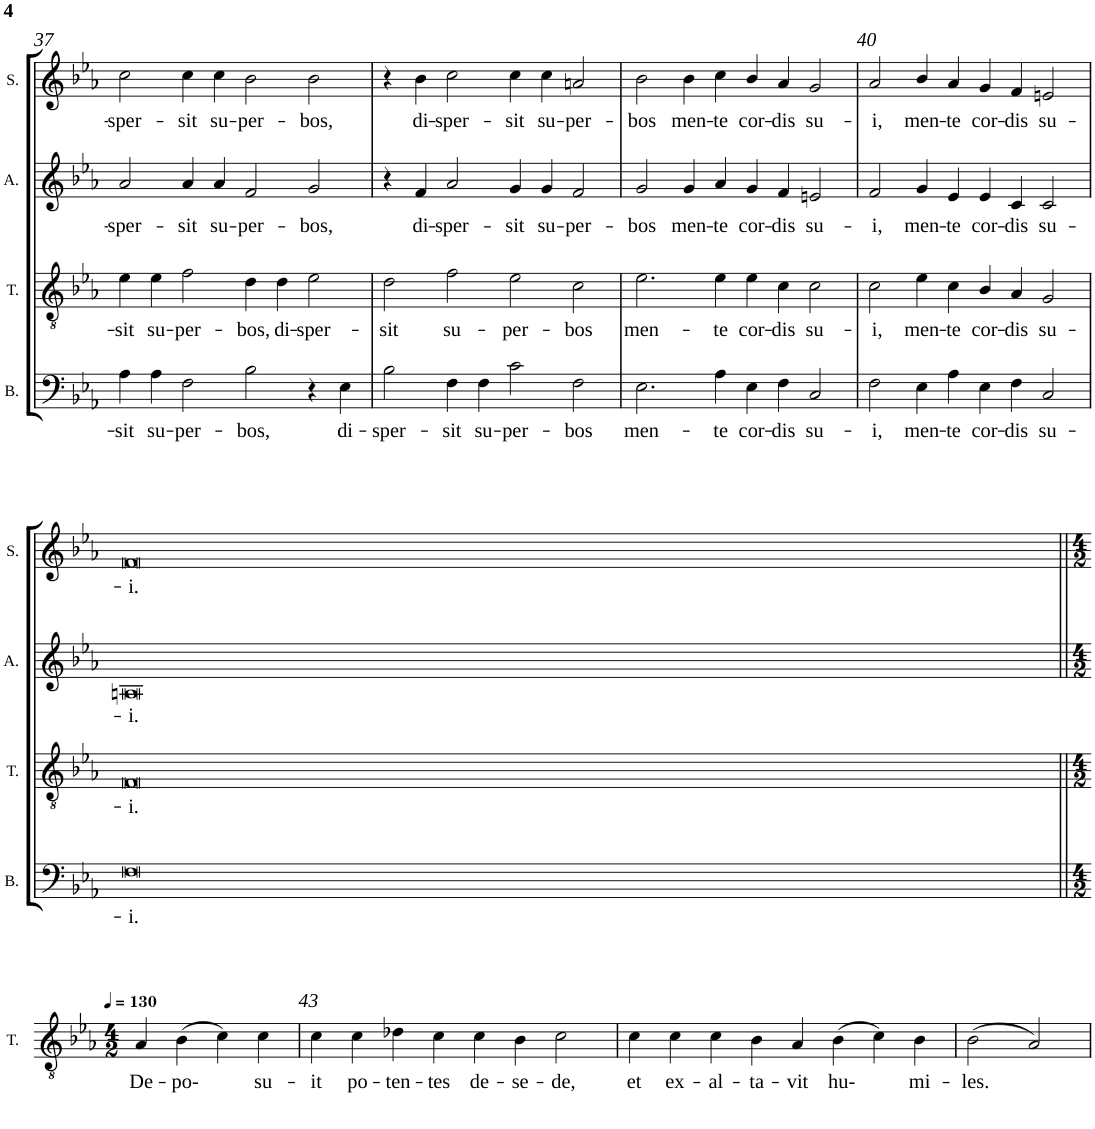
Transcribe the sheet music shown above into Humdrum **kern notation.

**kern	**text	**kern	**text	**harte	**kern	**text	**kern	**text
*part4	*part4	*part3	*part3	*part3	*part2	*part2	*part1	*part1
*staff4	*staff4	*staff3	*staff3	*	*staff2	*staff2	*staff1	*staff1
*I"Bass	*	*I"Tenor	*	*	*I"Alto	*	*I"Soprano	*
*I'B.	*	*I'T.	*	*	*I'A.	*	*I'S.	*
!!LO:PB:g=z
*clefF4	*	*clefGv2	*	*	*clefG2	*	*clefG2	*
*k[b-e-a-]	*	*k[b-e-a-]	*	*	*k[b-e-a-]	*	*k[b-e-a-]	*
*M4/2	*	*M4/2	*	*	*M4/2	*	*M4/2	*
=37	=37	=37	=37	=37	=37	=37	=37	=37
!	!LO:LY:b	!	!LO:LY:b	!	!	!LO:LY:b	!	!LO:LY:b
4A-\	-sit	4e-\	-sit	.	2a-/	-sper-	2cc\	-sper-
!	!LO:LY:b	!	!LO:LY:b	!	!	!	!	!
4A-\	su-	4e-\	su-	.	.	.	.	.
!	!LO:LY:b	!	!LO:LY:b	!	!	!LO:LY:b	!	!LO:LY:b
2F\	-per-	2f\	-per-	.	4a-/	-sit	4cc\	-sit
!	!	!	!	!	!	!LO:LY:b	!	!LO:LY:b
.	.	.	.	.	4a-/	su-	4cc\	su-
!	!LO:LY:b	!	!LO:LY:b	!	!	!LO:LY:b	!	!LO:LY:b
2B-\	-bos,	4d\	-bos,	.	2f/	-per-	2b-\	-per-
!	!	!	!LO:LY:b	!	!	!	!	!
.	.	4d\	di-	.	.	.	.	.
!	!	!	!LO:LY:b	!	!	!LO:LY:b	!	!LO:LY:b
4r	.	2e-\	-sper-	.	2g/	-bos,	2b-\	-bos,
!	!LO:LY:b	!	!	!	!	!	!	!
4E-\	di-	.	.	.	.	.	.	.
=38	=38	=38	=38	=38	=38	=38	=38	=38
!	!LO:LY:b	!	!LO:LY:b	!	!	!	!	!
2B-\	-sper-	2d\	-sit	.	4r	.	4r	.
!	!	!	!	!	!	!LO:LY:b	!	!LO:LY:b
.	.	.	.	.	4f/	di-	4b-\	di-
!	!LO:LY:b	!	!LO:LY:b	!	!	!LO:LY:b	!	!LO:LY:b
4F\	-sit	2f\	su-	.	2a-/	-sper-	2cc\	-sper-
!	!LO:LY:b	!	!	!	!	!	!	!
4F\	su-	.	.	.	.	.	.	.
!	!LO:LY:b	!	!LO:LY:b	!	!	!LO:LY:b	!	!LO:LY:b
2c\	-per-	2e-\	-per-	.	4g/	-sit	4cc\	-sit
!	!	!	!	!	!	!LO:LY:b	!	!LO:LY:b
.	.	.	.	.	4g/	su-	4cc\	su-
!	!LO:LY:b	!	!LO:LY:b	!	!	!LO:LY:b	!	!LO:LY:b
2F\	-bos	2c\	-bos	.	2f/	-per-	2an/	-per-
=39	=39	=39	=39	=39	=39	=39	=39	=39
!	!LO:LY:b	!	!LO:LY:b	!	!	!LO:LY:b	!	!LO:LY:b
2.E-\	men-	2.e-\	men-	.	2g/	-bos	2b-\	-bos
!	!	!	!	!	!	!LO:LY:b	!	!LO:LY:b
.	.	.	.	.	4g/	men-	4b-\	men-
!	!LO:LY:b	!	!LO:LY:b	!	!	!LO:LY:b	!	!LO:LY:b
4A-\	-te	4e-\	-te	.	4a-/	-te	4cc\	-te
!	!LO:LY:b	!	!LO:LY:b	!	!	!LO:LY:b	!	!LO:LY:b
4E-\	cor-	4e-\	cor-	.	4g/	cor-	4b-/	cor-
!	!LO:LY:b	!	!LO:LY:b	!	!	!LO:LY:b	!	!LO:LY:b
4F\	-dis	4c\	-dis	.	4f/	-dis	4a-/	-dis
!	!LO:LY:b	!	!LO:LY:b	!	!	!LO:LY:b	!	!LO:LY:b
2C/	su-	2c\	su-	.	2en/	su-	2g/	su-
=40	=40	=40	=40	=40	=40	=40	=40	=40
!	!LO:LY:b	!	!LO:LY:b	!	!	!LO:LY:b	!	!LO:LY:b
2F\	-i,	2c\	-i,	.	2f/	-i,	2a-/	-i,
!	!LO:LY:b	!	!LO:LY:b	!	!	!LO:LY:b	!	!LO:LY:b
4E-\	men-	4e-\	men-	.	4g/	men-	4b-/	men-
!	!LO:LY:b	!	!LO:LY:b	!	!	!LO:LY:b	!	!LO:LY:b
4A-\	-te	4c\	-te	.	4e-/	-te	4a-/	-te
!	!LO:LY:b	!	!LO:LY:b	!	!	!LO:LY:b	!	!LO:LY:b
4E-\	cor-	4B-/	cor-	.	4e-/	cor-	4g/	cor-
!	!LO:LY:b	!	!LO:LY:b	!	!	!LO:LY:b	!	!LO:LY:b
4F\	-dis	4A-/	-dis	.	4c/	-dis	4f/	-dis
!	!LO:LY:b	!	!LO:LY:b	!	!	!LO:LY:b	!	!LO:LY:b
2C/	su-	2G/	su-	.	2c/	su-	2en/	su-
!!LO:LB:g=z
=41	=41	=41	=41	=41	=41	=41	=41	=41
!	!LO:LY:b	!	!LO:LY:b	!	!	!LO:LY:b	!	!LO:LY:b
0F	-i.	0F	-i.	.	0An	-i.	0f	-i.
!!LO:LB:g=z
=42||	=42||	=42||	=42||	=42||	=42||	=42||	=42||	=42||
*M4/2	*	*M4/2	*	*	*M4/2	*	*M4/2	*
*	*	*	*	*	*	*	*MM130	*
!	!	!	!LO:LY:b	!	!	!	!	!
0r	.	4A-/	De-	.	0r	.	0r	.
!	!	!	!LO:LY:b	!	!	!	!	!
.	.	(4B-\	-po-	.	.	.	.	.
.	.	4c\)	.	.	.	.	.	.
!	!	!	!LO:LY:b	!LO:H:kt=N.C.	!	!	!	!
.	.	4c\	su-	N	.	.	.	.
.	.	1ryy	.	.	.	.	.	.
=43	=43	=43	=43	=43	=43	=43	=43	=43
!	!	!	!LO:LY:b	!	!	!	!	!
0r	.	4c\	-it	.	0r	.	0r	.
!	!	!	!LO:LY:b	!	!	!	!	!
.	.	4c\	po-	.	.	.	.	.
!	!	!	!LO:LY:b	!	!	!	!	!
.	.	4d-X\	-ten-	.	.	.	.	.
!	!	!	!LO:LY:b	!	!	!	!	!
.	.	4c\	-tes	.	.	.	.	.
!	!	!	!LO:LY:b	!	!	!	!	!
.	.	4c\	de-	.	.	.	.	.
!	!	!	!LO:LY:b	!	!	!	!	!
.	.	4B-\	-se-	.	.	.	.	.
!	!	!	!LO:LY:b	!	!	!	!	!
.	.	2c\	-de,	.	.	.	.	.
=44	=44	=44	=44	=44	=44	=44	=44	=44
!	!	!	!LO:LY:b	!	!	!	!	!
0r	.	4c\	et	.	0r	.	0r	.
!	!	!	!LO:LY:b	!	!	!	!	!
.	.	4c\	ex-	.	.	.	.	.
!	!	!	!LO:LY:b	!	!	!	!	!
.	.	4c\	-al-	.	.	.	.	.
!	!	!	!LO:LY:b	!	!	!	!	!
.	.	4B-\	-ta-	.	.	.	.	.
!	!	!	!LO:LY:b	!	!	!	!	!
.	.	4A-/	-vit	.	.	.	.	.
!	!	!	!LO:LY:b	!	!	!	!	!
.	.	(4B-\	hu-	.	.	.	.	.
.	.	4c\)	.	.	.	.	.	.
!	!	!	!LO:LY:b	!	!	!	!	!
.	.	4B-\	mi-	.	.	.	.	.
=45	=45	=45	=45	=45	=45	=45	=45	=45
!	!	!	!LO:LY:b	!	!	!	!	!
0r	.	(2B-\	-les.	.	0r	.	0r	.
.	.	2A-/)	.	.	.	.	.	.
.	.	1ryy	.	.	.	.	.	.
=	=	=	=	=	=	=	=	=
*-	*-	*-	*-	*-	*-	*-	*-	*-
